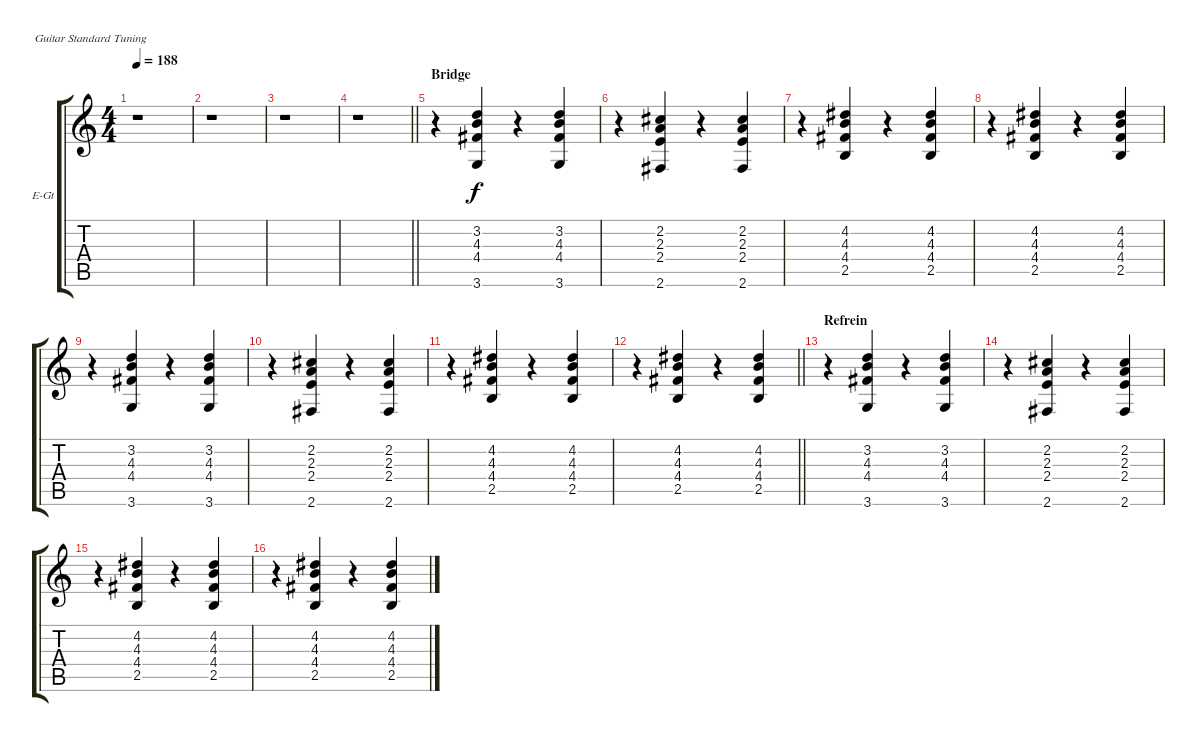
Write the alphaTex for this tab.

\defaultSystemsLayout 4
\bracketExtendMode groupsimilarinstruments
\firstSystemTrackNameOrientation horizontal
\otherSystemsTrackNameOrientation horizontal
\track ("Electric Guitar" "E-Gt") {instrument electricguitarclean}
\staff {score tabs}
\tuning (E4 B3 G3 D3 A2 E2)
\ts (4 4)
\tempo 188
\clef g2
\ks c
r.1{dy f} |
r.1 |
r.1 |
\barLineRight lightlight
r.1 |
\section ("" "Bridge")
r.4 (4.4 4.3 3.2 3.6).4 r.4 (4.4 4.3 3.2 3.6).4 |
r.4 (2.6 2.4 2.3 2.2).4 r.4 (2.6 2.4 2.3 2.2).4 |
r.4 (4.3 4.2 4.4 2.5).4 r.4 (4.3 4.2 4.4 2.5).4 |
r.4 (4.3 4.2 4.4 2.5).4 r.4 (4.3 4.2 4.4 2.5).4 |
r.4 (4.4 4.3 3.2 3.6).4 r.4 (4.4 4.3 3.2 3.6).4 |
r.4 (2.6 2.4 2.3 2.2).4 r.4 (2.6 2.4 2.3 2.2).4 |
r.4 (4.3 4.2 4.4 2.5).4 r.4 (4.3 4.2 4.4 2.5).4 |
\barLineRight lightlight
r.4 (4.3 4.2 4.4 2.5).4 r.4 (4.3 4.2 4.4 2.5).4 |
\section ("" "Refrein")
r.4 (4.4 4.3 3.2 3.6).4 r.4 (4.4 4.3 3.2 3.6).4 |
r.4 (2.6 2.4 2.3 2.2).4 r.4 (2.6 2.4 2.3 2.2).4 |
r.4 (4.3 4.2 4.4 2.5).4 r.4 (4.3 4.2 4.4 2.5).4 |
r.4 (4.3 4.2 4.4 2.5).4 r.4 (4.3 4.2 4.4 2.5).4
